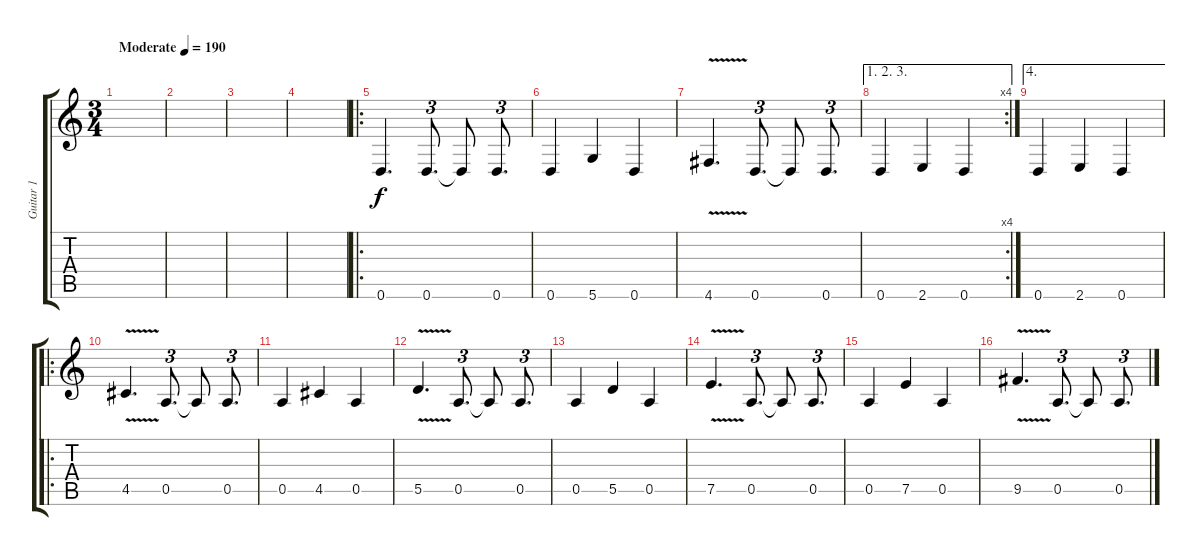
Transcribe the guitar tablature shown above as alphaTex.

\track ("Guitar 1" "Guitar 1") {instrument overdrivenguitar}
\staff {score tabs}
\tuning (E4 B3 G3 D3 A2 D2) {hide}
\ts (3 4)
\tempo (190 "Moderate")
\clef g2
\ks c
|
|
|
|
\ro
0.6.4{d} 0.6.8{d tu (3 2)} 0.6{t}.8 0.6.8{d tu (3 2)} |
0.6.4 5.6.4 0.6.4 |
4.6{v}.4{d} 0.6.8{d tu (3 2)} 0.6{t}.8 0.6.8{d tu (3 2)} |
\ae (1 2 3)
\rc 4
0.6.4 2.6.4 0.6.4 |
\ae 4
0.6.4 2.6.4 0.6.4 |
\ro
4.5{v}.4{d} 0.5.8{d tu (3 2)} 0.5{t}.8 0.5.8{d tu (3 2)} |
0.5.4 4.5.4 0.5.4 |
5.5{v}.4{d} 0.5.8{d tu (3 2)} 0.5{t}.8 0.5.8{d tu (3 2)} |
0.5.4 5.5.4 0.5.4 |
7.5{v}.4{d} 0.5.8{d tu (3 2)} 0.5{t}.8 0.5.8{d tu (3 2)} |
0.5.4 7.5.4 0.5.4 |
9.5{v}.4{d} 0.5.8{d tu (3 2)} 0.5{t}.8 0.5.8{d tu (3 2)}
